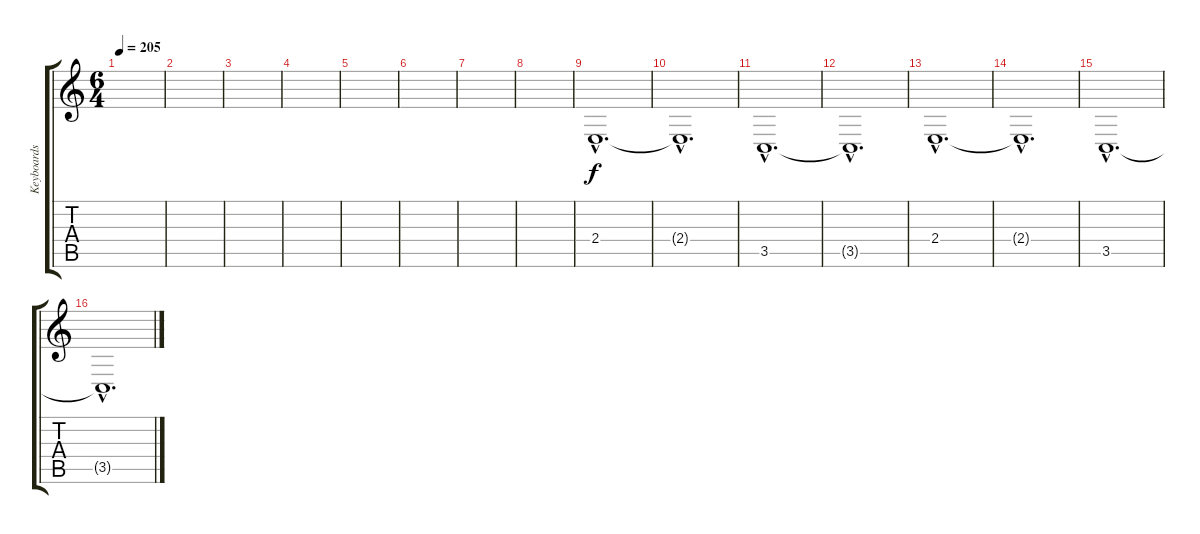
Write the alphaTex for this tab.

\track ("Keyboards 2" "Keyboards ") {instrument churchorgan}
\staff {score tabs}
\tuning (E4 B3 G3 D3 A2 E2) {hide}
\ts (6 4)
\tempo 205
\clef g2
\ks c
|
|
|
|
|
|
|
|
2.4{hac}.1{d} |
2.4{hac t}.1{d} |
3.5{hac}.1{d} |
3.5{hac t}.1{d} |
2.4{hac}.1{d} |
2.4{hac t}.1{d} |
3.5{hac}.1{d} |
3.5{hac t}.1{d}
